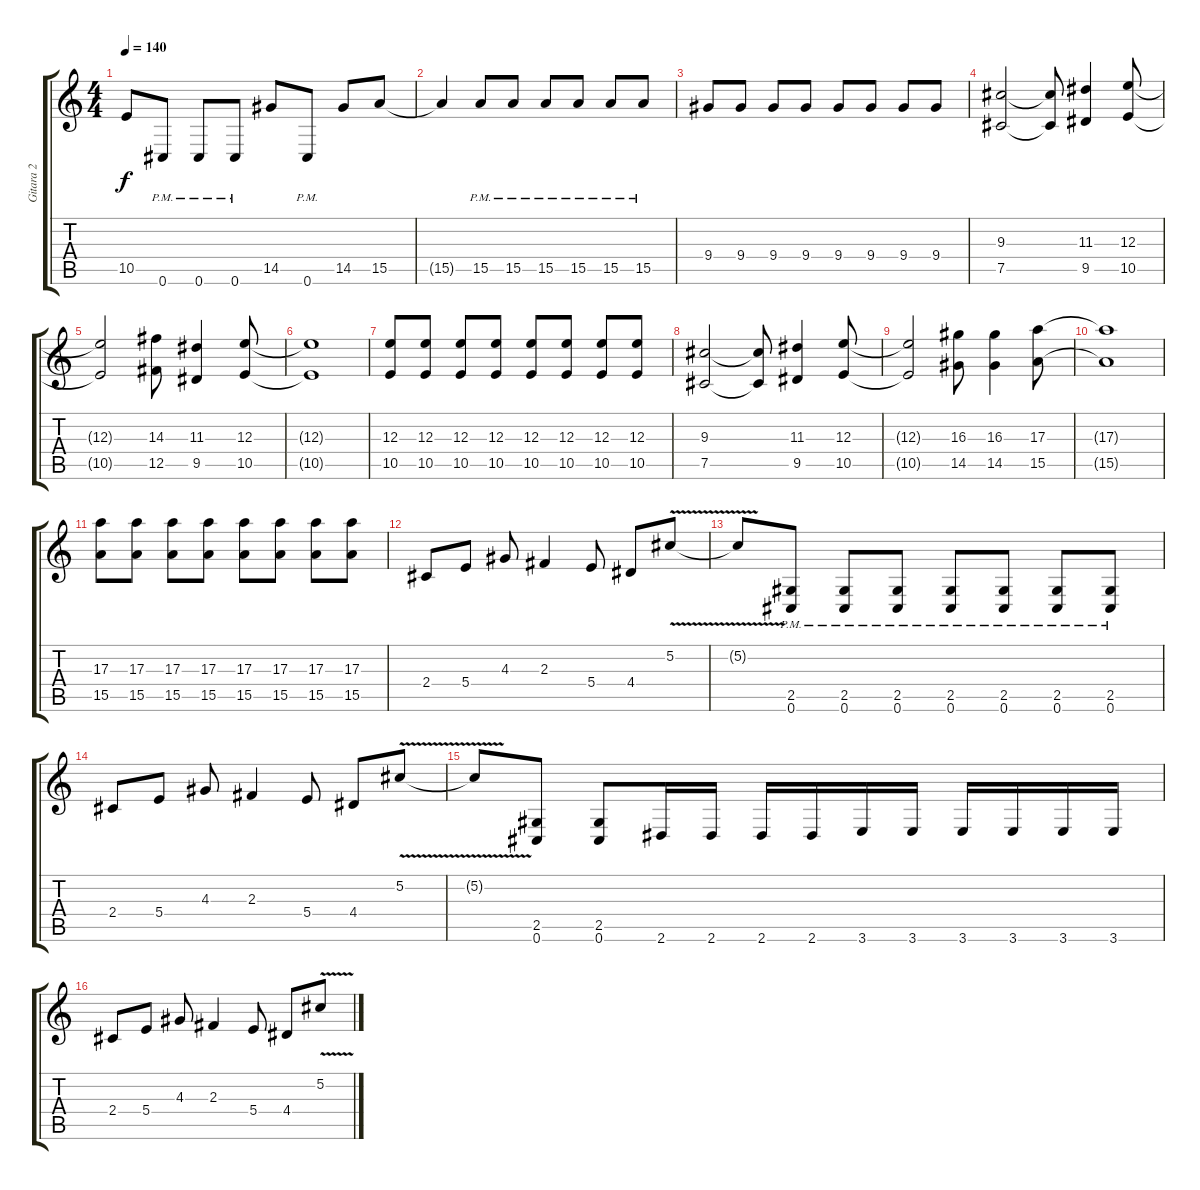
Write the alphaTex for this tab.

\track ("Gitara 2" "Gitara 2") {instrument distortionguitar}
\staff {score tabs}
\tuning (Db4 Ab3 E3 B2 Gb2 Db2) {hide}
\ts (4 4)
\tempo 140
\clef g2
\ks c
10.5{t}.8{dy f} 0.6{pm}.8 0.6{pm}.8 0.6{pm}.8 14.5.8 0.6{pm}.8 14.5.8 15.5.8 |
15.5{t}.4 15.5{pm}.8 15.5{pm}.8 15.5{pm}.8 15.5{pm}.8 15.5{pm}.8 15.5{pm}.8 |
9.4.8 9.4.8 9.4.8 9.4.8 9.4.8 9.4.8 9.4.8 9.4.8 |
(9.3 7.5).2 (9.3{t} 7.5{t}).8 (11.3 9.5).4 (12.3 10.5).8 |
(12.3{t} 10.5{t}).2 (14.3 12.5).8 (11.3 9.5).4 (12.3 10.5).8 |
(12.3{t} 10.5{t}).1 |
(12.3 10.5).8 (12.3 10.5).8 (12.3 10.5).8 (12.3 10.5).8 (12.3 10.5).8 (12.3 10.5).8 (12.3 10.5).8 (12.3 10.5).8 |
(9.3 7.5).2 (9.3{t} 7.5{t}).8 (11.3 9.5).4 (12.3 10.5).8 |
(12.3{t} 10.5{t}).2 (16.3 14.5).8 (16.3 14.5).4 (17.3 15.5).8 |
(17.3{t} 15.5{t}).1 |
(17.3 15.5).8 (17.3 15.5).8 (17.3 15.5).8 (17.3 15.5).8 (17.3 15.5).8 (17.3 15.5).8 (17.3 15.5).8 (17.3 15.5).8 |
2.4.8 5.4.8 4.3.8 2.3.4 5.4.8 4.4.8 5.2{v}.8 |
5.2{t}.8 (2.5{pm} 0.6{pm}).8 (2.5{pm} 0.6{pm}).8 (2.5{pm} 0.6{pm}).8 (2.5{pm} 0.6{pm}).8 (2.5{pm} 0.6{pm}).8 (2.5{pm} 0.6{pm}).8 (2.5{pm} 0.6{pm}).8 |
2.4.8 5.4.8 4.3.8 2.3.4 5.4.8 4.4.8 5.2{v}.8 |
5.2{t}.8 (2.5 0.6).8 (2.5 0.6).8 2.6.16 2.6.16 2.6.16 2.6.16 3.6.16 3.6.16 3.6.16 3.6.16 3.6.16 3.6.16 |
2.4.8 5.4.8 4.3.8 2.3.4 5.4.8 4.4.8 5.2{v}.8
